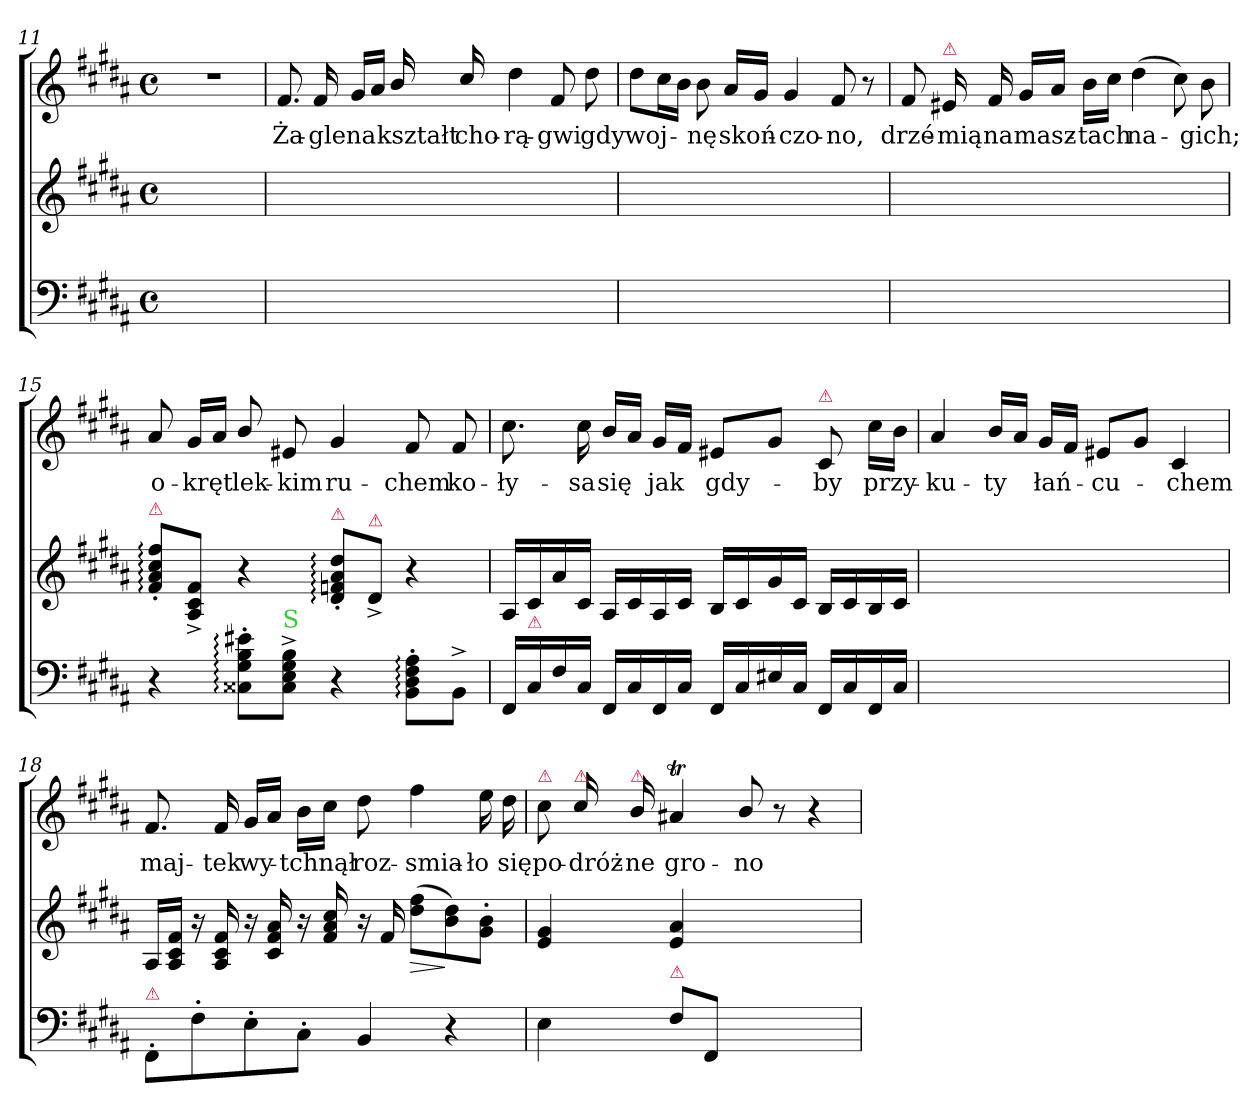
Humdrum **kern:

**kern	**kern	**dynam	**kern	**text
*part3	*part2	*part2	*part1	*part1
*staff3	*staff2	*staff2	*staff1	*staff1
*clefF4	*clefG2	*	*clefG2	*
*k[f#c#g#d#a#]	*k[f#c#g#d#a#]	*	*k[f#c#g#d#a#]	*
*M4/4	*M4/4	*	*M4/4	*
*met(c)	*met(c)	*	*met(c)	*
=11	=11	=11	=11	=11
1ryy	1ryy	.	1r	.
=12	=12	=12	=12	=12
1ryy	1ryy	.	8.f#/	Ża-
.	.	.	16f#/	-gle
.	.	.	16g#/LL	na
.	.	.	16a#/JJ	.
.	.	.	16b/	kształt
.	.	.	16cc#/	cho-
.	.	.	4dd#\	-rą-
.	.	.	8f#/	-gwi
.	.	.	8dd#\	gdy
=13	=13	=13	=13	=13
1ryy	1ryy	.	8dd#\L	woj-
.	.	.	16cc#\L	.
.	.	.	16b\JJ	.
.	.	.	8b\	-nę
.	.	.	16a#/LL	skoń-
.	.	.	16g#/JJ	.
.	.	.	4g#/	-czo-
.	.	.	8f#/	-no,
.	.	.	8r	.
=14	=14	=14	=14	=14
1ryy	1ryy	.	8f#/	drzé-
!	!	!	!LO:TX:a:color=crimson:t=⚠	!
.	.	.	16e#X/	-mią
.	.	.	16f#/	na
.	.	.	16g#/LL	masz-
.	.	.	16a#/JJ	.
.	.	.	16b\LL	-tach
.	.	.	16cc#\JJ	.
.	.	.	(4dd#\	na-
.	.	.	8cc#\)	.
.	.	.	8b\	-gich;
=15	=15	=15	=15	=15
!	!LO:TX:a:color=crimson:t=⚠	!	!	!
4r	8f#:'\ 8a#:'\ 8cc#:'\ 8ff#:'\L	.	8a#/	o-
.	8A#^/ 8c#^/ 8f#^/J	.	16g#/LL	-kręt
.	.	.	16a#/JJ	.
8C##X:'\ 8G#:'\ 8B:'\ 8e#X:'\L	4r	.	8b/	lek-
!LO:TX:a:color=limegreen:t=S	!	!	!	!
8C##^\ 8E^\ 8G#^\ 8B^\J	.	.	8e#X/	-kim
!	!LO:TX:a:color=crimson:t=⚠	!	!	!
4r	8d#:'/ 8fn:'/ 8a#:'/ 8dd#:'/L	.	4g#/	ru-
!	!LO:TX:a:color=crimson:t=⚠	!	!	!
.	8d#^/J	.	.	.
8BB:'\ 8D#:'\ 8F#:'\ 8A#:'\L	4r	.	8f#/	-chem
8BB^\J	.	.	8f#/	ko-
=16	=16	=16	=16	=16
16FF#/LL	16A#/LL	.	8.cc#\	-ły-
!LO:TX:a:color=crimson:t=⚠	!	!	!	!
16C#/	16c#/	.	.	.
16F#/	16a#/	.	.	.
16C#/JJ	16c#/JJ	.	16cc#\	-sa
16FF#/LL	16A#/LL	.	16b/LL	się
16C#/	16c#/	.	16a#/JJ	.
16FF#/	16A#/	.	16g#/LL	jak
16C#/JJ	16c#/JJ	.	16f#/JJ	.
16FF#/LL	16B/LL	.	8e#X/L	gdy-
16C#/	16c#/	.	.	.
16E#X/	16g#/	.	8g#/J	.
16C#/JJ	16c#/JJ	.	.	.
!	!	!	!LO:TX:a:color=crimson:t=⚠	!
16FF#/LL	16B/LL	.	8c#/	-by
16C#/	16c#/	.	.	.
16FF#/	16B/	.	16cc#\LL	przy-
16C#/JJ	16c#/JJ	.	16b\JJ	.
=17	=17	=17	=17	=17
1ryy	1ryy	.	4a#/	-ku-
.	.	.	16b/LL	-ty
.	.	.	16a#/JJ	.
.	.	.	16g#/LL	łań-
.	.	.	16f#/JJ	.
.	.	.	8e#X/L	-cu-
.	.	.	8g#/J	.
.	.	.	4c#/	-chem
=18	=18	=18	=18	=18
!LO:TX:a:color=crimson:t=⚠	!	!	!	!
8FF#'/L	16A#/LL	.	8.f#/	maj-
.	16A#/ 16c#/ 16f#/JJ	.	.	.
8F#'\	16r	.	.	.
.	16A#/ 16c#/ 16f#/	.	16f#/	-tek
8E'\	16r	.	16g#/LL	wy-
.	16c#/ 16f#/ 16a#/	.	16a#/JJ	.
8C#'\J	16r	.	16b\LL	-tchnął
.	16f#/ 16a#/ 16cc#/	.	16cc#\JJ	.
4BB/	16r	.	8dd#\	roz-
.	16f#/	.	.	.
!	!	!LO:HP:b	!	!
.	(8dd#\ 8ff#\L	>	4ff#\	-smia-
4r	8b\ 8dd#\)	]	.	.
.	8g#'\ 8b'\J	.	16ee\	-ło
.	.	.	16dd#\	się
=19	=19	=19	=19	=19
!	!	!	!LO:TX:a:color=crimson:t=⚠	!
4E\	4e/ 4g#/	.	8cc#\	po-
!	!	!	!LO:TX:a:color=crimson:t=⚠	!
.	.	.	16cc#/	-dróż-
!	!	!	!LO:TX:a:color=crimson:t=⚠	!
.	.	.	16b/	-ne
!LO:TX:a:color=crimson:t=⚠	!	!	!	!
8F#\L	4e/ 4a#/	.	4a#Xt/	gro-
8FF#/J	.	.	.	.
2ryy	2ryy	.	8b/	-no
.	.	.	8r	.
.	.	.	4r	.
=	=	=	=	=
*-	*-	*-	*-	*-
